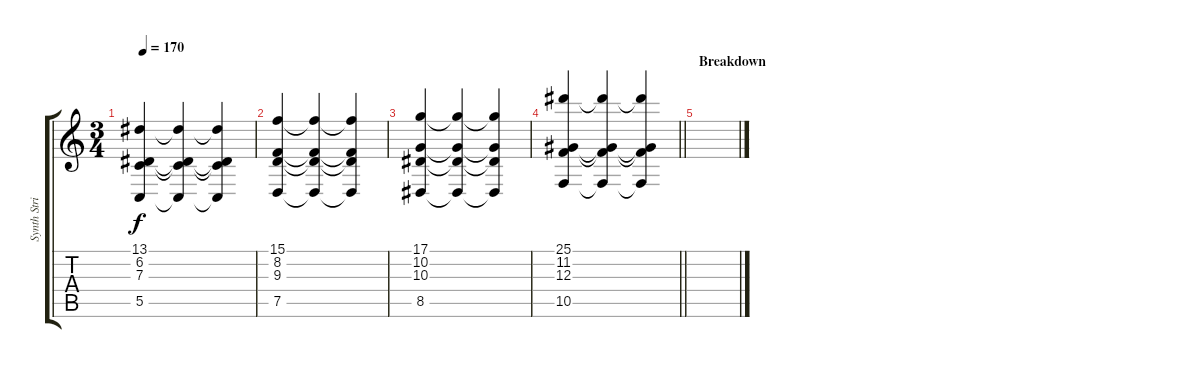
\track ("Synth Strings" "Synth Stri") {instrument stringensemble1}
\staff {score tabs}
\tuning (D4 A3 F3 C3 G2 C2) {hide}
\ts (3 4)
\tempo 170
\clef g2
\ks c
(13.1 6.2 7.3 5.5).4{dy f} (13.1{t} 6.2{t} 7.3{t} 5.5{t}).4 (13.1{t} 6.2{t} 7.3{t} 5.5{t}).4 |
(15.1 8.2 9.3 7.5).4 (15.1{t} 8.2{t} 9.3{t} 7.5{t}).4 (15.1{t} 8.2{t} 9.3{t} 7.5{t}).4 |
(17.1 10.2 10.3 8.5).4 (17.1{t} 10.2{t} 10.3{t} 8.5{t}).4 (17.1{t} 10.2{t} 10.3{t} 8.5{t}).4 |
\barLineRight lightlight
(25.1 11.2 12.3 10.5).4 (25.1{t} 11.2{t} 12.3{t} 10.5{t}).4 (25.1{t} 11.2{t} 12.3{t} 10.5{t}).4 |
\section ("" "Breakdown")
